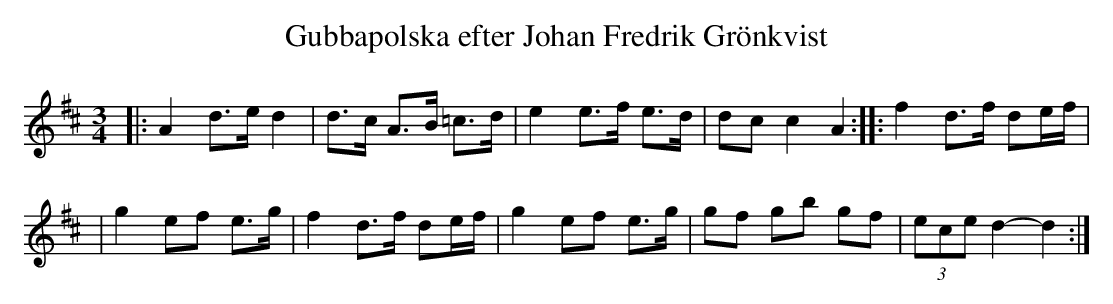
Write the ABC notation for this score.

X:1
T: Gubbapolska efter Johan Fredrik Gr\"onkvist
M: 3/4
L: 1/8
K: D
|: A2 d>e d2 | d>c A>B =c>d | e2 e>f e>d | dc c2 A2 :: f2 d>f de/f/ |
|  g2 ef e>g | f2 d>f de/f/ | g2 ef  e>g | gf gb gf | (3ece d2- d2 :|
